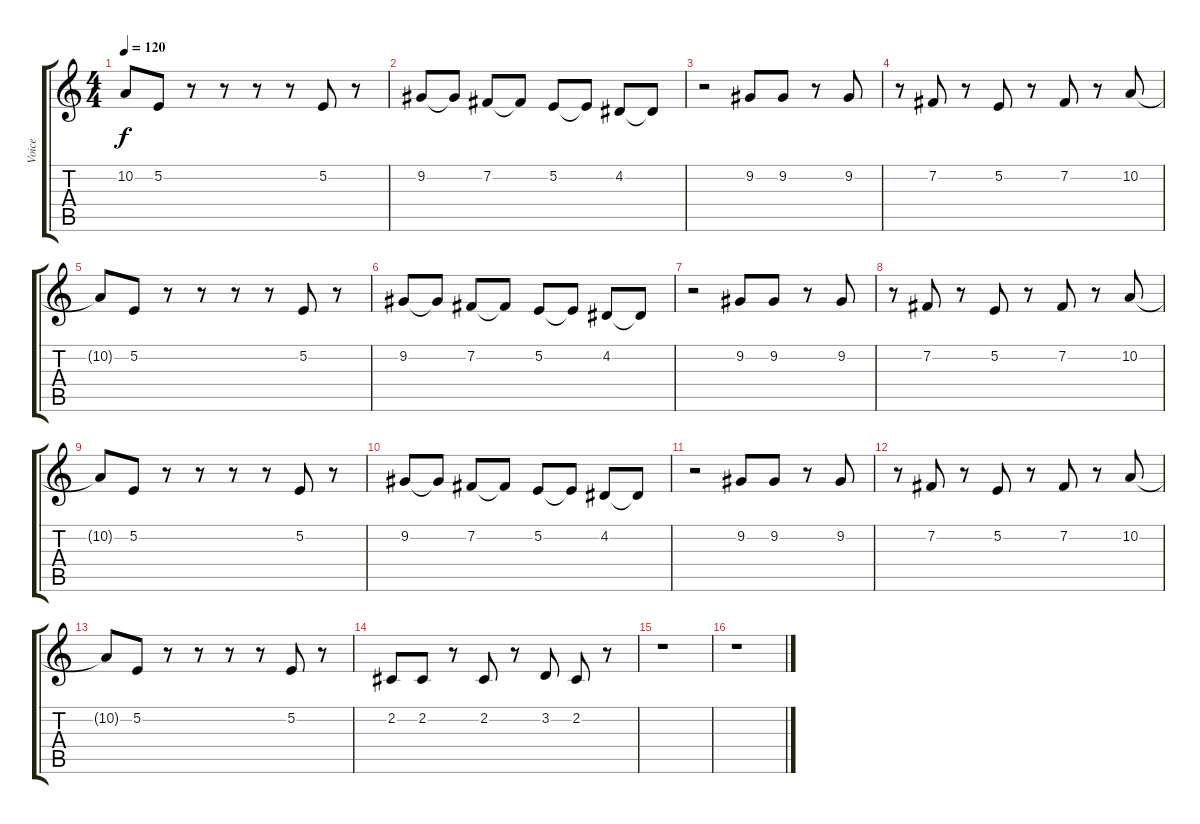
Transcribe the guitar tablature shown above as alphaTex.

\track ("Voice" "Voice") {instrument tuba}
\staff {score tabs}
\tuning (E4 B3 G3 D3 A2 E2) {hide}
\ts (4 4)
\tempo 120
\clef g2
\ks c
10.2{t}.8{dy f} 5.2.8 r.8 r.8 r.8 r.8 5.2.8 r.8 |
9.2.8 9.2{t}.8 7.2.8 7.2{t}.8 5.2.8 5.2{t}.8 4.2.8 4.2{t}.8 |
r.2 9.2.8 9.2.8 r.8 9.2.8 |
r.8 7.2.8 r.8 5.2.8 r.8 7.2.8 r.8 10.2.8 |
10.2{t}.8 5.2.8 r.8 r.8 r.8 r.8 5.2.8 r.8 |
9.2.8 9.2{t}.8 7.2.8 7.2{t}.8 5.2.8 5.2{t}.8 4.2.8 4.2{t}.8 |
r.2 9.2.8 9.2.8 r.8 9.2.8 |
r.8 7.2.8 r.8 5.2.8 r.8 7.2.8 r.8 10.2.8 |
10.2{t}.8 5.2.8 r.8 r.8 r.8 r.8 5.2.8 r.8 |
9.2.8 9.2{t}.8 7.2.8 7.2{t}.8 5.2.8 5.2{t}.8 4.2.8 4.2{t}.8 |
r.2 9.2.8 9.2.8 r.8 9.2.8 |
r.8 7.2.8 r.8 5.2.8 r.8 7.2.8 r.8 10.2.8 |
10.2{t}.8 5.2.8 r.8 r.8 r.8 r.8 5.2.8 r.8 |
2.2.8 2.2.8 r.8 2.2.8 r.8 3.2.8 2.2.8 r.8 |
r.1 |
r.1
